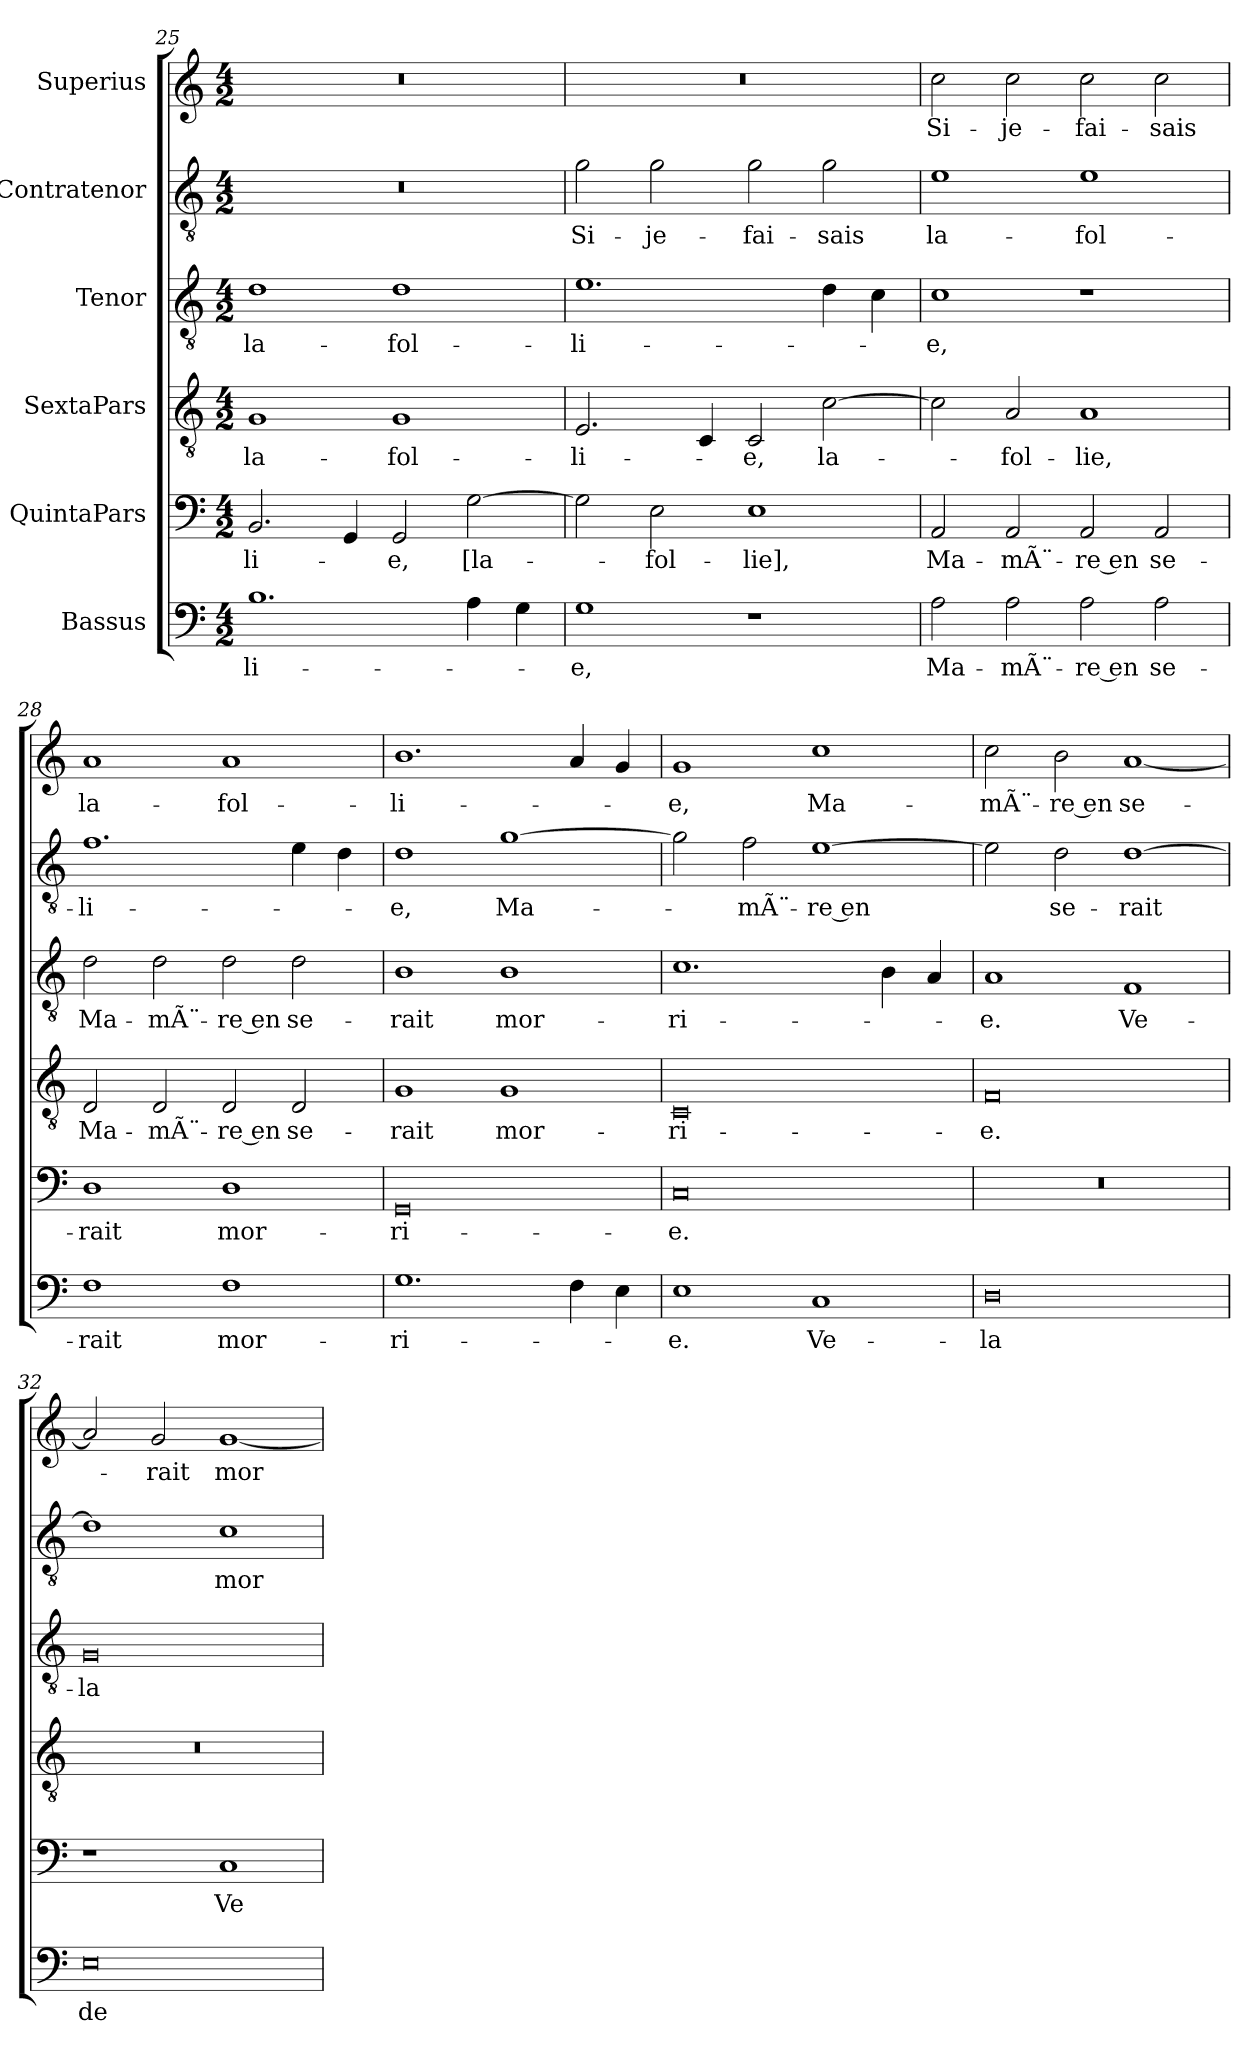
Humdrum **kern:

**kern	**text	**kern	**text	**kern	**text	**kern	**text	**kern	**text	**kern	**text
*part6	*part6	*part5	*part5	*part4	*part4	*part3	*part3	*part2	*part2	*part1	*part1
*staff6	*staff6	*staff5	*staff5	*staff4	*staff4	*staff3	*staff3	*staff2	*staff2	*staff1	*staff1
*I"Bassus	*	*I"QuintaPars	*	*I"SextaPars	*	*I"Tenor	*	*I"Contratenor	*	*I"Superius	*
*clefF4	*	*clefF4	*	*clefGv2	*	*clefGv2	*	*clefGv2	*	*clefG2	*
*k[]	*	*k[]	*	*k[]	*	*k[]	*	*k[]	*	*k[]	*
*M4/2	*	*M4/2	*	*M4/2	*	*M4/2	*	*M4/2	*	*M4/2	*
=25	=25	=25	=25	=25	=25	=25	=25	=25	=25	=25	=25
1.B\	-li-	2.BB/	-li-	1G/	la-	1d\	la-	0r	.	0r	.
.	.	4GG/	.	.	.	.	.	.	.	.	.
.	.	2GG/	-e,	1G/	fol-	1d\	fol-	.	.	.	.
4A\	.	[2G\	[la-	.	.	.	.	.	.	.	.
4G\	.	.	.	.	.	.	.	.	.	.	.
=26	=26	=26	=26	=26	=26	=26	=26	=26	=26	=26	=26
1G\	-e,	2G\]	.	2.E/	-li-	1.e\	-li-	2g\	Si-	0r	.
.	.	2E\	fol-	.	.	.	.	2g\	je-	.	.
.	.	.	.	4C/	.	.	.	.	.	.	.
1r	.	1E\	-lie],	2C/	-e,	.	.	2g\	fai-	.	.
.	.	.	.	[2c\	la-	4d\	.	2g\	-sais	.	.
.	.	.	.	.	.	4c\	.	.	.	.	.
=27	=27	=27	=27	=27	=27	=27	=27	=27	=27	=27	=27
2A\	Ma-	2AA/	Ma-	2c\]	.	1c\	-e,	1e\	la-	2cc\	Si-
2A\	mÃ¨-	2AA/	mÃ¨-	2A/	fol-	.	.	.	.	2cc\	je-
2A\	-re en	2AA/	-re en	1A/	-lie,	1r	.	1e\	fol-	2cc\	fai-
2A\	se-	2AA/	se-	.	.	.	.	.	.	2cc\	-sais
=28	=28	=28	=28	=28	=28	=28	=28	=28	=28	=28	=28
1F\	-rait	1D\	-rait	2D/	Ma-	2d\	Ma-	1.f\	-li-	1a/	la-
.	.	.	.	2D/	mÃ¨-	2d\	mÃ¨-	.	.	.	.
1F\	mor-	1D\	mor-	2D/	-re en	2d\	-re en	.	.	1a/	fol-
.	.	.	.	2D/	se-	2d\	se-	4e\	.	.	.
.	.	.	.	.	.	.	.	4d\	.	.	.
=29	=29	=29	=29	=29	=29	=29	=29	=29	=29	=29	=29
1.G\	-ri-	0GG/	-ri-	1G/	-rait	1B\	-rait	1d\	-e,	1.b\	-li-
.	.	.	.	1G/	mor-	1B\	mor-	[1g\	Ma-	.	.
4F\	.	.	.	.	.	.	.	.	.	4a/	.
4E\	.	.	.	.	.	.	.	.	.	4g/	.
=30	=30	=30	=30	=30	=30	=30	=30	=30	=30	=30	=30
1E\	-e.	0C/	-e.	0C/	-ri-	1.c\	-ri-	2g\]	.	1g/	-e,
.	.	.	.	.	.	.	.	2f\	mÃ¨-	.	.
1C/	Ve-	.	.	.	.	.	.	[1e\	-re en	1cc\	Ma-
.	.	.	.	.	.	4B\	.	.	.	.	.
.	.	.	.	.	.	4A/	.	.	.	.	.
=31	=31	=31	=31	=31	=31	=31	=31	=31	=31	=31	=31
0D\	-la	0r	.	0F/	-e.	1A/	-e.	2e\]	.	2cc\	mÃ¨-
.	.	.	.	.	.	.	.	2d\	se-	2b\	-re en
.	.	.	.	.	.	1F/	Ve-	[1d\	-rait	[1a/	se-
=32	=32	=32	=32	=32	=32	=32	=32	=32	=32	=32	=32
0E\	de-	1r	.	0r	.	0G/	-la	1d\]	.	2a/]	.
.	.	.	.	.	.	.	.	.	.	2g/	-rait
.	.	1C/	Ve-	.	.	.	.	1c\	mor-	[1g/	mor-
=	=	=	=	=	=	=	=	=	=	=	=
*-	*-	*-	*-	*-	*-	*-	*-	*-	*-	*-	*-
